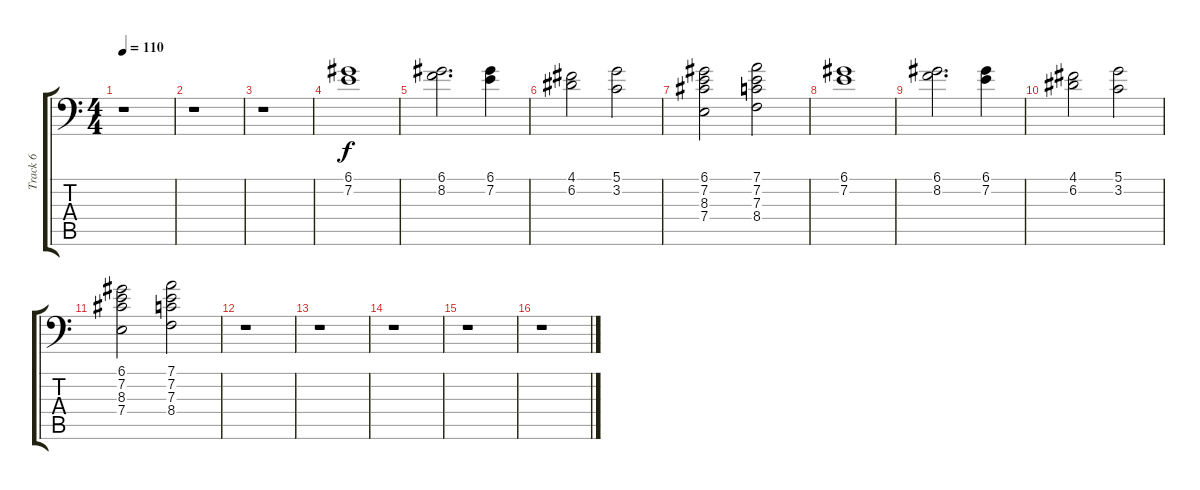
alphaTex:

\track ("Track 6" "Track 6") {instrument synthstrings2}
\staff {score tabs}
\tuning (D4 A3 F3 A2 E2 A1) {hide}
\ts (4 4)
\tempo 110
\clef f4
\ks c
r.1{dy f} |
r.1 |
r.1 |
(6.1 7.2).1 |
(6.1 8.2).2{d} (6.1 7.2).4 |
(4.1 6.2).2 (5.1 3.2).2 |
(6.1 7.2 8.3 7.4).2 (7.1 7.2 7.3 8.4).2 |
(6.1 7.2).1 |
(6.1 8.2).2{d} (6.1 7.2).4 |
(4.1 6.2).2 (5.1 3.2).2 |
(6.1 7.2 8.3 7.4).2 (7.1 7.2 7.3 8.4).2 |
r.1 |
r.1 |
r.1 |
r.1 |
r.1
